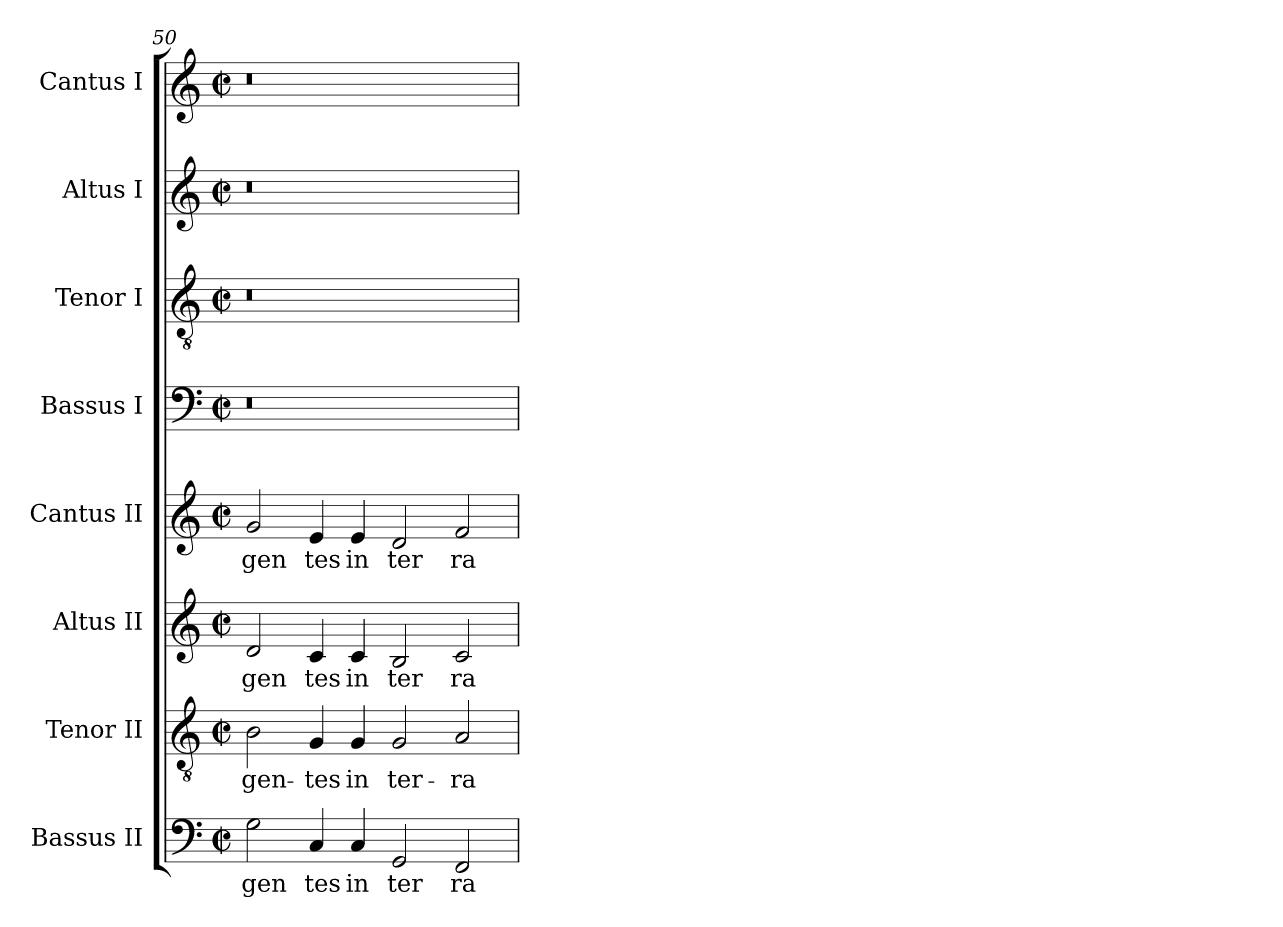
**kern	**text	**kern	**text	**kern	**text	**kern	**text	**kern	**kern	**kern	**kern
*part8	*part8	*part7	*part7	*part6	*part6	*part5	*part5	*part4	*part3	*part2	*part1
*staff8	*staff8	*staff7	*staff7	*staff6	*staff6	*staff5	*staff5	*staff4	*staff3	*staff2	*staff1
*I"Bassus II	*	*I"Tenor II	*	*I"Altus II	*	*I"Cantus II	*	*I"Bassus I	*I"Tenor I	*I"Altus I	*I"Cantus I
*clefF4	*	*clefGv2	*	*clefG2	*	*clefG2	*	*clefF4	*clefGv2	*clefG2	*clefG2
*M2/2	*	*M2/2	*	*M2/2	*	*M2/2	*	*M2/2	*M2/2	*M2/2	*M2/2
*met(c|)	*	*met(c|)	*	*met(c|)	*	*met(c|)	*	*met(c|)	*met(c|)	*met(c|)	*met(c|)
=50	=50	=50	=50	=50	=50	=50	=50	=50	=50	=50	=50
!	!LO:LY:b:cj	!	!LO:LY:b:cj	!	!LO:LY:b:cj	!	!LO:LY:b:cj	!	!	!	!
2G\	gen	2B\	gen-	2d/	gen	2g/	gen	0r	0r	0r	0r
!	!LO:LY:b:cj	!	!LO:LY:b:cj	!	!LO:LY:b:cj	!	!LO:LY:b:cj	!	!	!	!
4C/	tes	4G/	-tes	4c/	tes	4e/	tes	.	.	.	.
!	!LO:LY:b:cj	!	!LO:LY:b:cj	!	!LO:LY:b:cj	!	!LO:LY:b:cj	!	!	!	!
4C/	in	4G/	in	4c/	in	4e/	in	.	.	.	.
!	!LO:LY:b:cj	!	!LO:LY:b:cj	!	!LO:LY:b:cj	!	!LO:LY:b:cj	!	!	!	!
2GG/	ter	2G/	ter-	2B/	ter	2d/	ter	.	.	.	.
!	!LO:LY:b:cj	!	!LO:LY:b:cj	!	!LO:LY:b:cj	!	!LO:LY:b:cj	!	!	!	!
2FF/	ra	2A/	-ra	2c/	ra	2f/	ra	.	.	.	.
=	=	=	=	=	=	=	=	=	=	=	=
*-	*-	*-	*-	*-	*-	*-	*-	*-	*-	*-	*-
